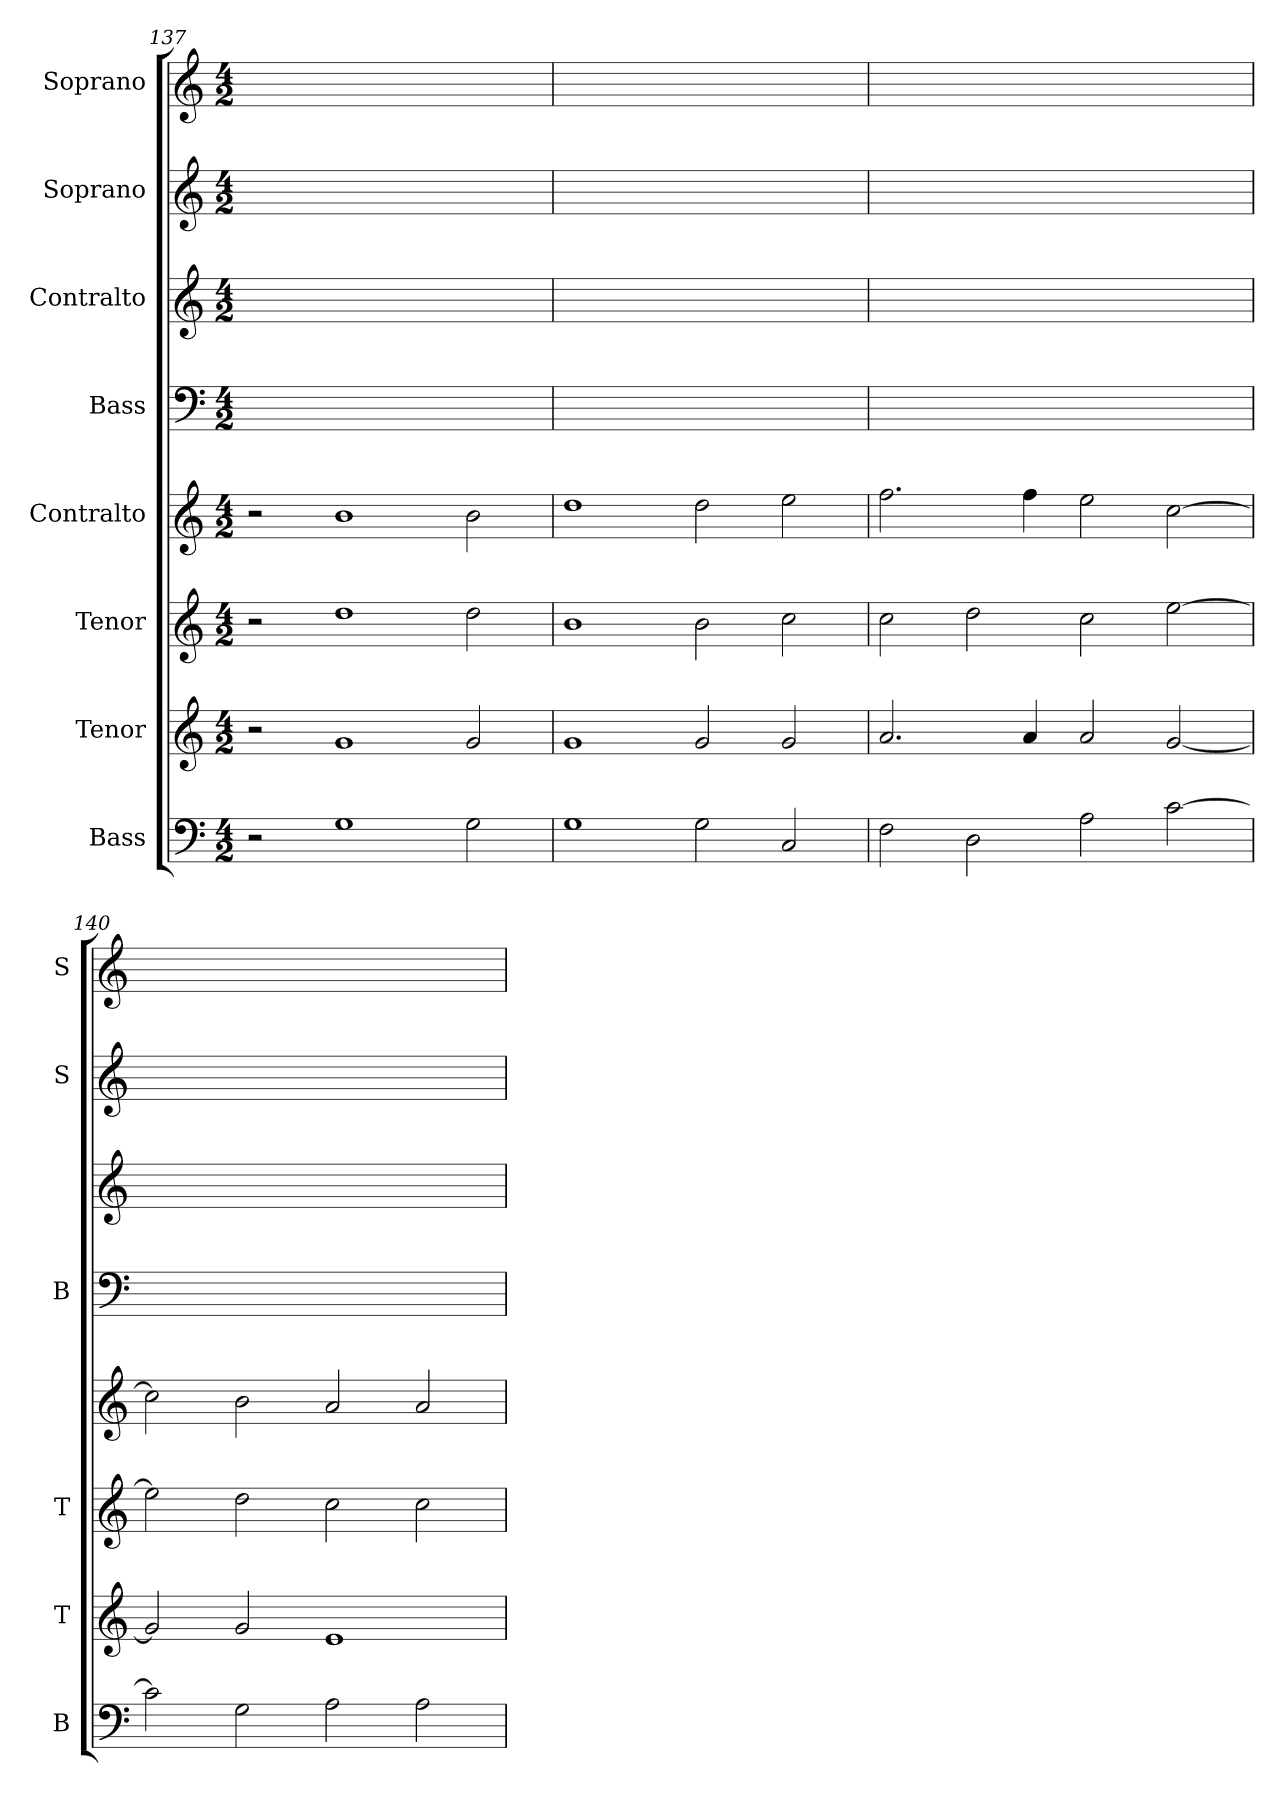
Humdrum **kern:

**kern	**kern	**kern	**kern	**kern	**kern	**kern	**kern
*part8	*part7	*part6	*part5	*part4	*part3	*part2	*part1
*staff8	*staff7	*staff6	*staff5	*staff4	*staff3	*staff2	*staff1
*I"Bass	*I"Tenor	*I"Tenor	*I"Contralto	*I"Bass	*I"Contralto	*I"Soprano	*I"Soprano
*I'B	*I'T	*I'T	*	*I'B	*	*I'S	*I'S
*clefF4	*clefG2	*clefG2	*clefG2	*clefF4	*clefG2	*clefG2	*clefG2
*k[]	*k[]	*k[]	*k[]	*k[]	*k[]	*k[]	*k[]
*G:mix	*G:mix	*G:mix	*G:mix	*G:mix	*G:mix	*G:mix	*G:mix
*M4/2	*M4/2	*M4/2	*M4/2	*M4/2	*M4/2	*M4/2	*M4/2
=137	=137	=137	=137	=137	=137	=137	=137
2r	2r	2r	2r	0ryy	0ryy	0ryy	0ryy
1G	1g	1dd	1b	.	.	.	.
2G	2g	2dd	2b	.	.	.	.
=138	=138	=138	=138	=138	=138	=138	=138
1G	1g	1b	1dd	0ryy	0ryy	0ryy	0ryy
2G	2g	2b	2dd	.	.	.	.
2C	2g	2cc	2ee	.	.	.	.
=139	=139	=139	=139	=139	=139	=139	=139
2F	2.a	2cc	2.ff	0ryy	0ryy	0ryy	0ryy
2D	.	2dd	.	.	.	.	.
.	4a	.	4ff	.	.	.	.
2A	2a	2cc	2ee	.	.	.	.
[2c	[2g	[2ee	[2cc	.	.	.	.
=140	=140	=140	=140	=140	=140	=140	=140
2c]	2g]	2ee]	2cc]	0ryy	0ryy	0ryy	0ryy
2G	2g	2dd	2b	.	.	.	.
2A	1e	2cc	2a	.	.	.	.
2A	.	2cc	2a	.	.	.	.
=	=	=	=	=	=	=	=
*-	*-	*-	*-	*-	*-	*-	*-
